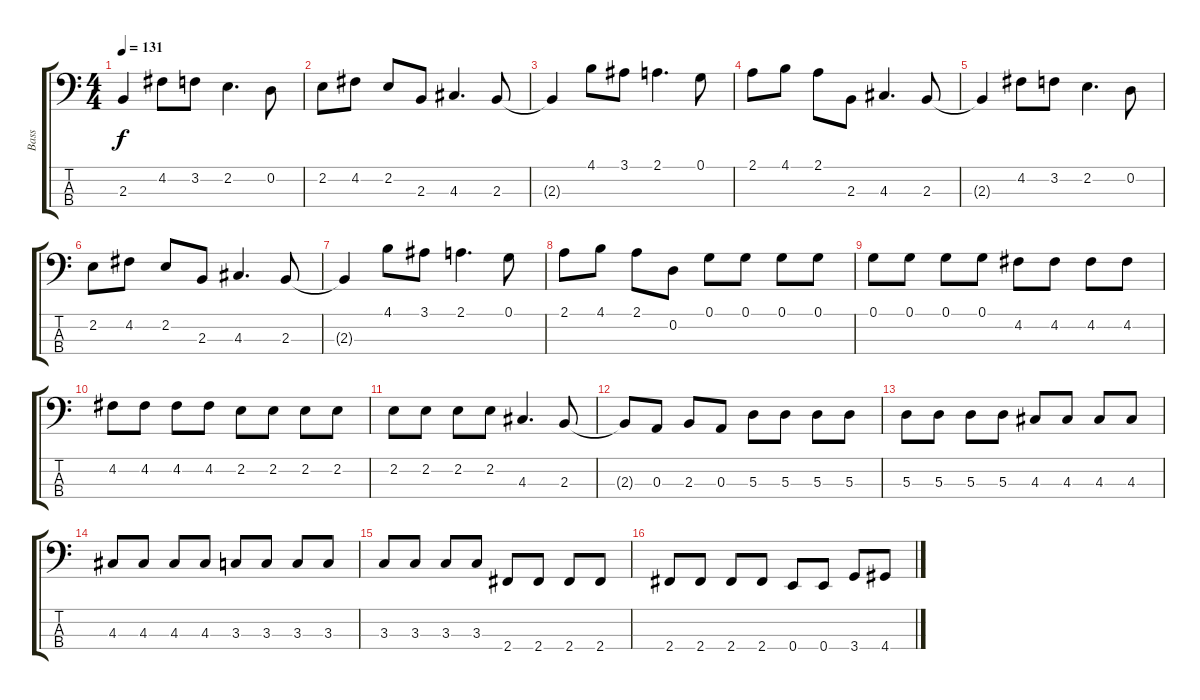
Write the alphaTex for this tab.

\track ("Bass" "Bass") {instrument electricbassfinger}
\staff {score tabs}
\tuning (G2 D2 A1 E1) {hide}
\ts (4 4)
\tempo 131
\clef f4
\ks c
2.3{t}.4{dy f} 4.2.8 3.2.8 2.2.4{d} 0.2.8 |
2.2.8 4.2.8 2.2.8 2.3.8 4.3.4{d} 2.3.8 |
2.3{t}.4 4.1.8 3.1.8 2.1.4{d} 0.1.8 |
2.1.8 4.1.8 2.1.8 2.3.8 4.3.4{d} 2.3.8 |
2.3{t}.4 4.2.8 3.2.8 2.2.4{d} 0.2.8 |
2.2.8 4.2.8 2.2.8 2.3.8 4.3.4{d} 2.3.8 |
2.3{t}.4 4.1.8 3.1.8 2.1.4{d} 0.1.8 |
2.1.8 4.1.8 2.1.8 0.2.8 0.1.8 0.1.8 0.1.8 0.1.8 |
0.1.8 0.1.8 0.1.8 0.1.8 4.2.8 4.2.8 4.2.8 4.2.8 |
4.2.8 4.2.8 4.2.8 4.2.8 2.2.8 2.2.8 2.2.8 2.2.8 |
2.2.8 2.2.8 2.2.8 2.2.8 4.3.4{d} 2.3.8 |
2.3{t}.8 0.3.8 2.3.8 0.3.8 5.3.8 5.3.8 5.3.8 5.3.8 |
5.3.8 5.3.8 5.3.8 5.3.8 4.3.8 4.3.8 4.3.8 4.3.8 |
4.3.8 4.3.8 4.3.8 4.3.8 3.3.8 3.3.8 3.3.8 3.3.8 |
3.3.8 3.3.8 3.3.8 3.3.8 2.4.8 2.4.8 2.4.8 2.4.8 |
2.4.8 2.4.8 2.4.8 2.4.8 0.4.8 0.4.8 3.4.8 4.4.8
